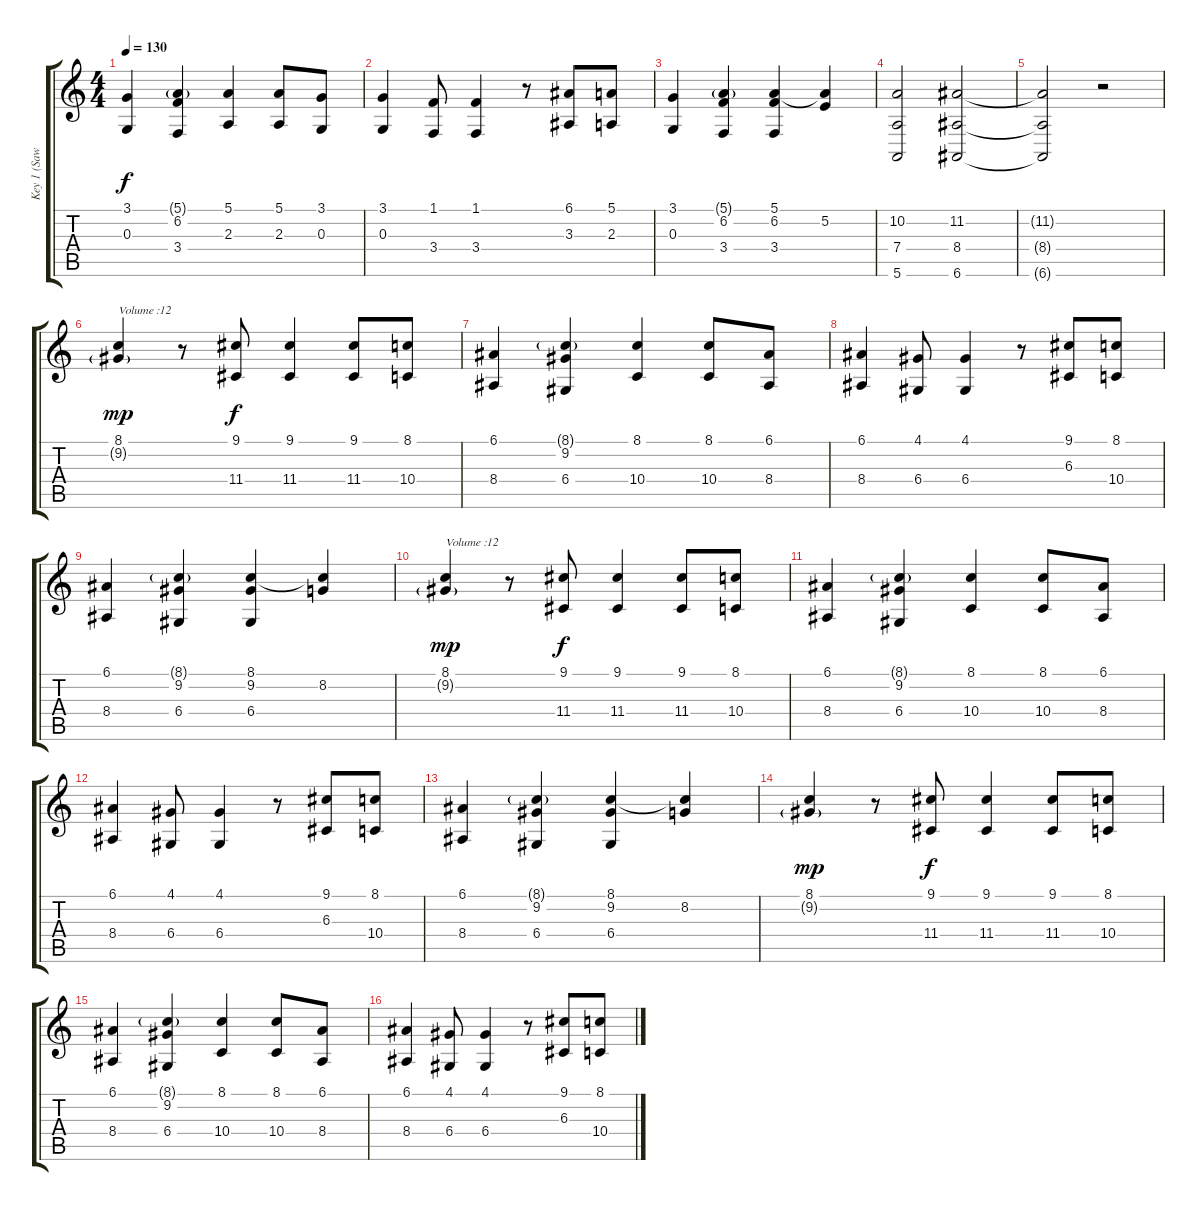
\track ("Key 1 (Sawtooth)" "Key 1 (Saw") {instrument lead2sawtooth}
\staff {score tabs}
\tuning (E4 B3 G3 D3 A2 E2) {hide}
\ts (4 4)
\tempo 130
\clef g2
\ks c
(3.1 0.3).4{dy f} (5.1{g} 6.2 3.4).4 (5.1 2.3).4 (5.1 2.3).8 (3.1 0.3).8 |
(3.1 0.3).4 (1.1 3.4).8 (1.1 3.4).4 r.8 (6.1 3.3).8 (5.1 2.3).8 |
(3.1 0.3).4 (5.1{g} 6.2 3.4).4 (5.1 6.2 3.4).4 (5.1{t} 5.2).4 |
(10.2 7.4 5.6).2 (11.2 8.4 6.6).2 |
(11.2{t} 8.4{t} 6.6{t}).2 r.2 |
(8.1 9.2{g}).4{txt "Volume :12" dy mp} r.8 (9.1 11.4).8{dy f} (9.1 11.4).4 (9.1 11.4).8 (8.1 10.4).8 |
(6.1 8.4).4 (8.1{g} 9.2 6.4).4 (8.1 10.4).4 (8.1 10.4).8 (6.1 8.4).8 |
(6.1 8.4).4 (4.1 6.4).8 (4.1 6.4).4 r.8 (9.1 6.3).8 (8.1 10.4).8 |
(6.1 8.4).4 (8.1{g} 9.2 6.4).4 (8.1 9.2 6.4).4 (8.1{t} 8.2).4 |
(8.1 9.2{g}).4{txt "Volume :12" dy mp} r.8 (9.1 11.4).8{dy f} (9.1 11.4).4 (9.1 11.4).8 (8.1 10.4).8 |
(6.1 8.4).4 (8.1{g} 9.2 6.4).4 (8.1 10.4).4 (8.1 10.4).8 (6.1 8.4).8 |
(6.1 8.4).4 (4.1 6.4).8 (4.1 6.4).4 r.8 (9.1 6.3).8 (8.1 10.4).8 |
(6.1 8.4).4 (8.1{g} 9.2 6.4).4 (8.1 9.2 6.4).4 (8.1{t} 8.2).4 |
(8.1 9.2{g}).4{dy mp} r.8 (9.1 11.4).8{dy f} (9.1 11.4).4 (9.1 11.4).8 (8.1 10.4).8 |
(6.1 8.4).4 (8.1{g} 9.2 6.4).4 (8.1 10.4).4 (8.1 10.4).8 (6.1 8.4).8 |
(6.1 8.4).4 (4.1 6.4).8 (4.1 6.4).4 r.8 (9.1 6.3).8 (8.1 10.4).8
